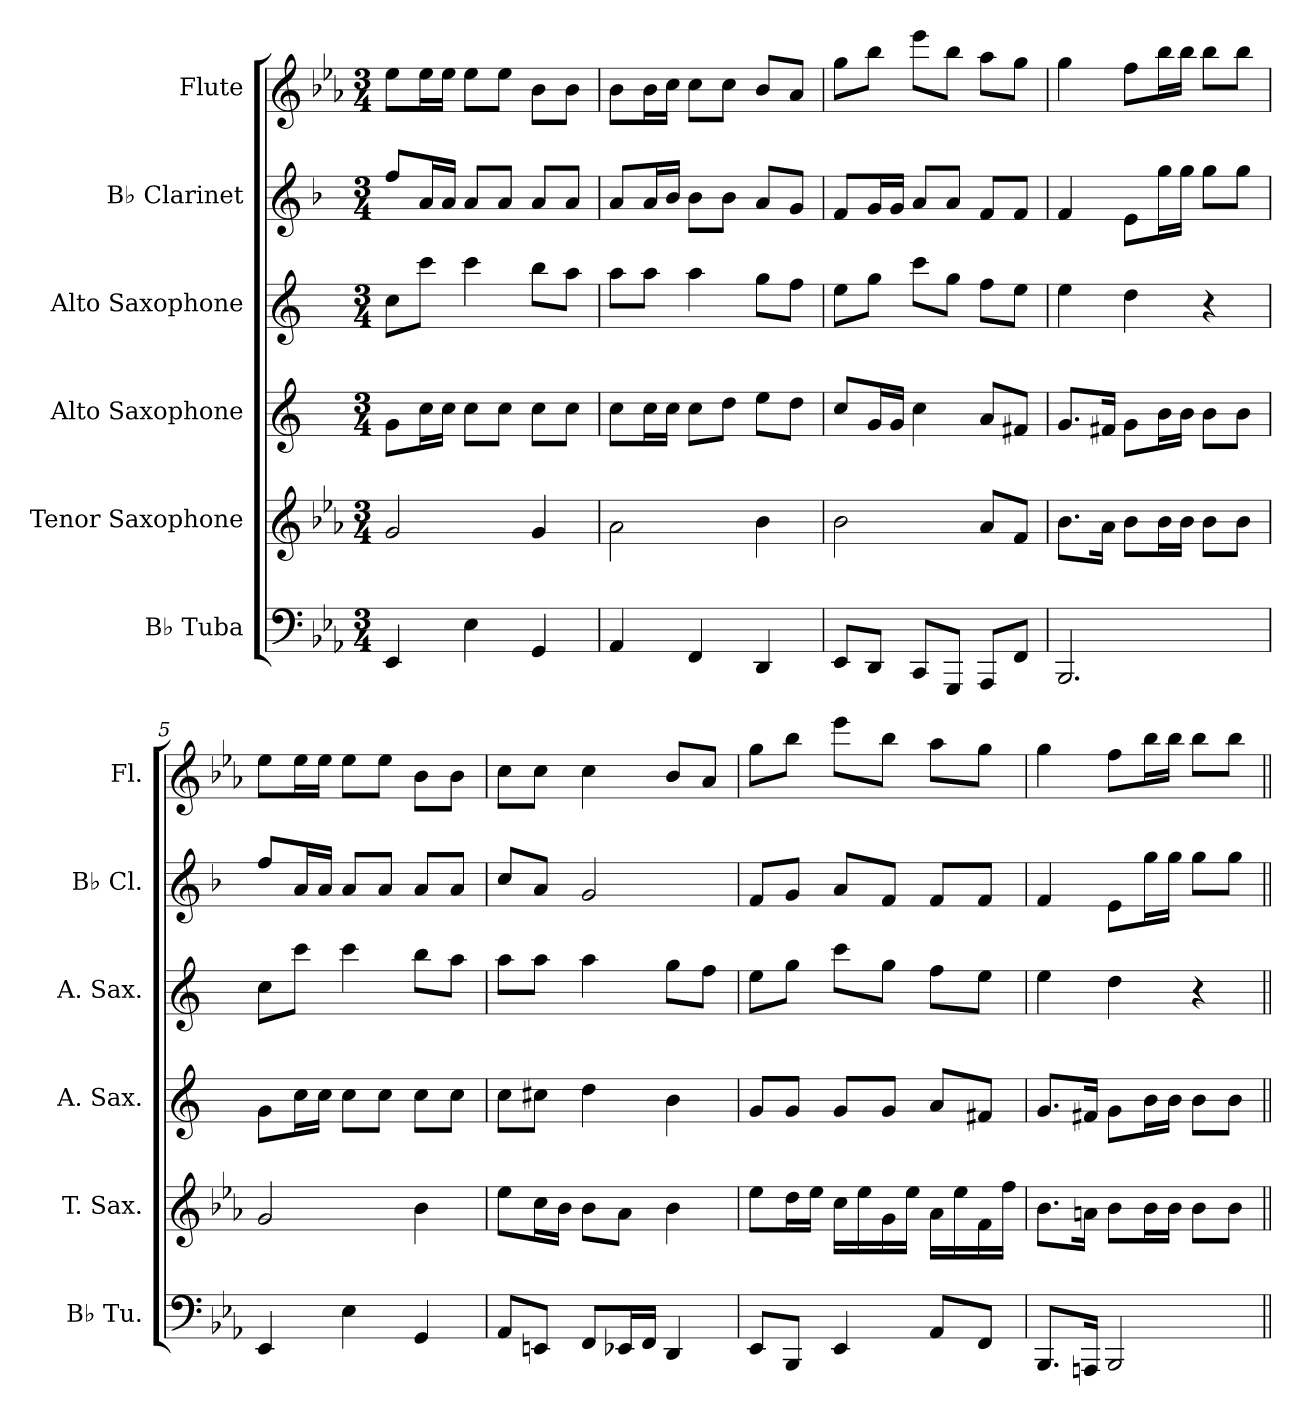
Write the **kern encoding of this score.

**kern	**kern	**kern	**kern	**kern	**kern
*part6	*part5	*part4	*part3	*part2	*part1
*staff6	*staff5	*staff4	*staff3	*staff2	*staff1
*I"B♭ Tuba	*I"Tenor Saxophone	*I"Alto Saxophone	*I"Alto Saxophone	*I"B♭ Clarinet	*I"Flute
*I'B♭ Tu.	*I'T. Sax.	*I'A. Sax.	*I'A. Sax.	*I'B♭ Cl.	*I'Fl.
*clefF4	*clefG2	*clefG2	*clefG2	*clefG2	*clefG2
*	*ITrd8c14	*ITrd5c9	*ITrd5c9	*ITrd1c2	*
*k[b-e-a-]	*k[b-e-a-]	*k[b-e-a-]	*k[b-e-a-]	*k[b-e-a-]	*k[b-e-a-]
*E-:	*E-:	*E-:	*E-:	*E-:	*E-:
*M3/4	*M3/4	*M3/4	*M3/4	*M3/4	*M3/4
=1	=1	=1	=1	=1	=1
4EE-/	2G/	8B-\L	8e-\L	8ee-/L	8ee-\L
.	.	16e-\L	8ee-\J	16g/L	16ee-\L
.	.	16e-\JJ	.	16g/JJ	16ee-\JJ
4E-\	.	8e-\L	4ee-\	8g/L	8ee-\L
.	.	8e-\J	.	8g/J	8ee-\J
4GG/	4G/	8e-\L	8dd\L	8g/L	8b-\L
.	.	8e-\J	8cc\J	8g/J	8b-\J
=2	=2	=2	=2	=2	=2
4AA-/	2A-\	8e-\L	8cc\L	8g/L	8b-\L
.	.	16e-\L	8cc\J	16g/L	16b-\L
.	.	16e-\JJ	.	16a-/JJ	16cc\JJ
4FF/	.	8e-\L	4cc\	8a-\L	8cc\L
.	.	8f\J	.	8a-\J	8cc\J
4DD/	4B-\	8g\L	8b-\L	8g/L	8b-/L
.	.	8f\J	8a-\J	8f/J	8a-/J
=3	=3	=3	=3	=3	=3
8EE-/L	2B-\	8e-/L	8g\L	8e-/L	8gg\L
8DD/J	.	16B-/L	8b-\J	16f/L	8bb-\J
.	.	16B-/JJ	.	16f/JJ	.
8CC/L	.	4e-\	8ee-\L	8g/L	8eee-\L
8GGG/J	.	.	8b-\J	8g/J	8bb-\J
8AAA-/L	8A-/L	8c/L	8a-\L	8e-/L	8aa-\L
8FF/J	8F/J	8An/J	8g\J	8e-/J	8gg\J
=4	=4	=4	=4	=4	=4
2.BBB-/	8.B-\L	8.B-/L	4g\	4e-/	4gg\
.	16A-\Jk	16An/Jk	.	.	.
.	8B-\L	8B-\L	4f\	8d\L	8ff\L
.	16B-\L	16d\L	.	16ff\L	16bb-\L
.	16B-\JJ	16d\JJ	.	16ff\JJ	16bb-\JJ
.	8B-\L	8d\L	4r	8ff\L	8bb-\L
.	8B-\J	8d\J	.	8ff\J	8bb-\J
!!LO:PB:g=z
=5	=5	=5	=5	=5	=5
4EE-/	2G/	8B-\L	8e-\L	8ee-/L	8ee-\L
.	.	16e-\L	8ee-\J	16g/L	16ee-\L
.	.	16e-\JJ	.	16g/JJ	16ee-\JJ
4E-\	.	8e-\L	4ee-\	8g/L	8ee-\L
.	.	8e-\J	.	8g/J	8ee-\J
4GG/	4B-\	8e-\L	8dd\L	8g/L	8b-\L
.	.	8e-\J	8cc\J	8g/J	8b-\J
=6	=6	=6	=6	=6	=6
8AA-/L	8e-\L	8e-\L	8cc\L	8b-/L	8cc\L
8EEn/J	16c\L	8en\J	8cc\J	8g/J	8cc\J
.	16B-\JJ	.	.	.	.
8FF/L	8B-\L	4f\	4cc\	2f/	4cc\
16EE-X/L	8A-\J	.	.	.	.
16FF/JJ	.	.	.	.	.
4DD/	4B-\	4d\	8b-\L	.	8b-/L
.	.	.	8a-\J	.	8a-/J
=7	=7	=7	=7	=7	=7
8EE-/L	8e-\L	8B-/L	8g\L	8e-/L	8gg\L
8BBB-/J	16d\L	8B-/J	8b-\J	8f/J	8bb-\J
.	16e-\JJ	.	.	.	.
4EE-/	16c\LL	8B-/L	8ee-\L	8g/L	8eee-\L
.	16e-\	.	.	.	.
.	16G\	8B-/J	8b-\J	8e-/J	8bb-\J
.	16e-\JJ	.	.	.	.
8AA-/L	16A-\LL	8c/L	8a-\L	8e-/L	8aa-\L
.	16e-\	.	.	.	.
8FF/J	16F\	8An/J	8g\J	8e-/J	8gg\J
.	16f\JJ	.	.	.	.
=8	=8	=8	=8	=8	=8
8.BBB-/L	8.B-\L	8.B-/L	4g\	4e-/	4gg\
16AAAn/Jk	16An\Jk	16An/Jk	.	.	.
2BBB-/	8B-\L	8B-\L	4f\	8d\L	8ff\L
.	16B-\L	16d\L	.	16ff\L	16bb-\L
.	16B-\JJ	16d\JJ	.	16ff\JJ	16bb-\JJ
.	8B-\L	8d\L	4r	8ff\L	8bb-\L
.	8B-\J	8d\J	.	8ff\J	8bb-\J
=||	=||	=||	=||	=||	=||
*-	*-	*-	*-	*-	*-
